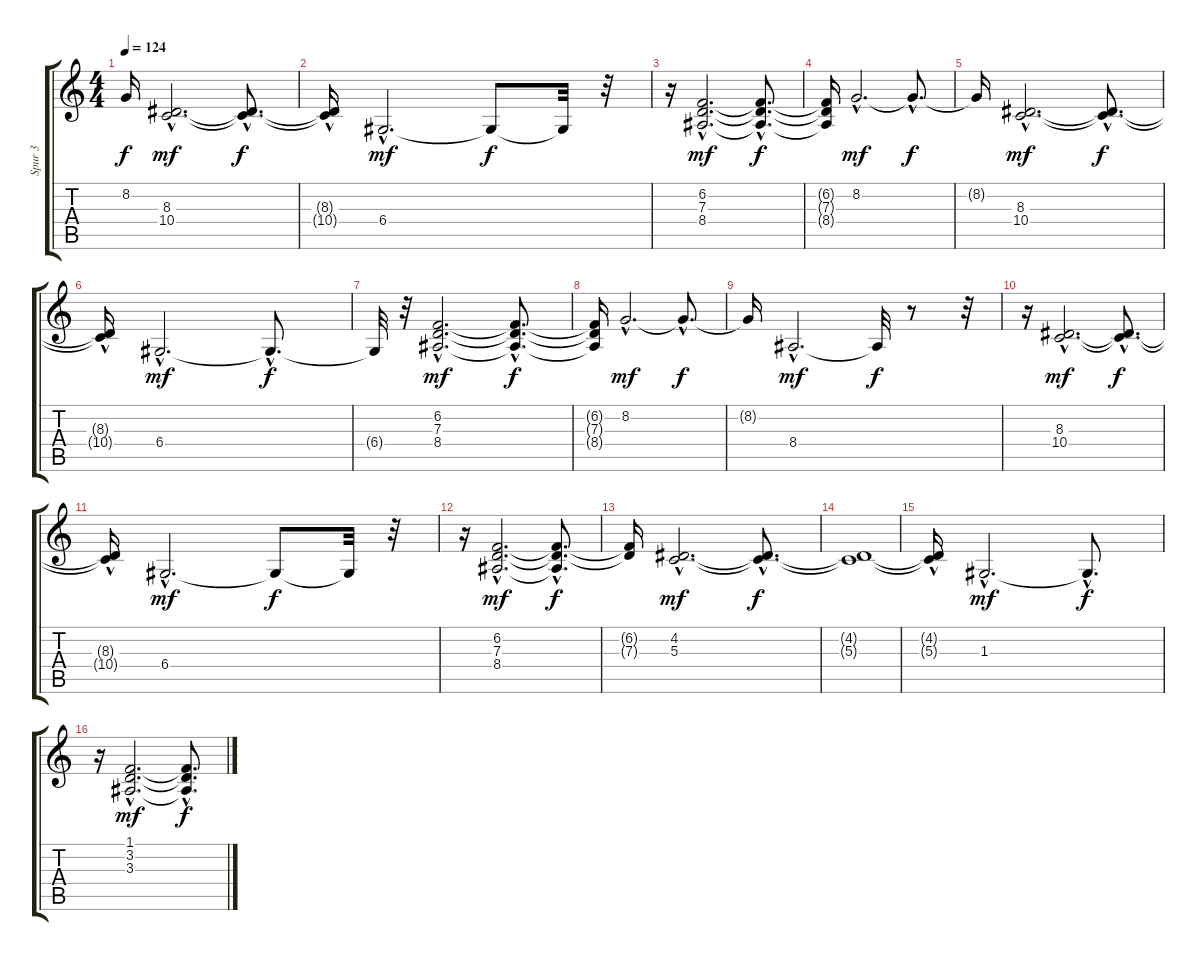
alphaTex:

\track ("Spur 3" "Spur 3") {instrument pad2warm}
\staff {score tabs}
\tuning (E4 B3 G3 D3 A2 E2) {hide}
\ts (4 4)
\tempo 124
\clef g2
\ks c
8.2{t}.16{dy f} (8.3{hac} 10.4{hac}).2{d dy mf} (8.3{hac t} 10.4{hac t}).8{d dy f} |
(8.3{t} 10.4{hac t}).16 6.4{hac}.2{d dy mf} 6.4{t}.8{dy f} 6.4{t}.32 r.32 |
r.16 (6.2{hac} 7.3{hac} 8.4{hac}).2{d dy mf} (6.2{hac t} 7.3{hac t} 8.4{hac t}).8{d dy f} |
(6.2{t} 7.3{t} 8.4{t}).16 8.2{hac}.2{d dy mf} 8.2{hac t}.8{d dy f} |
8.2{t}.16 (8.3{hac} 10.4{hac}).2{d dy mf} (8.3{hac t} 10.4{hac t}).8{d dy f} |
(8.3{t} 10.4{hac t}).16 6.4{hac}.2{d dy mf} 6.4{hac t}.8{d dy f} |
6.4{t}.32 r.32 (6.2{hac} 7.3{hac} 8.4{hac}).2{d dy mf} (6.2{hac t} 7.3{hac t} 8.4{hac t}).8{d dy f} |
(6.2{t} 7.3{t} 8.4{t}).16 8.2{hac}.2{d dy mf} 8.2{hac t}.8{d dy f} |
8.2{t}.16 8.4{hac}.2{d dy mf} 8.4{t}.32{dy f} r.8 r.32 |
r.16 (8.3{hac} 10.4{hac}).2{d dy mf} (8.3{hac t} 10.4{hac t}).8{d dy f} |
(8.3{hac t} 10.4{hac t}).16 6.4{hac}.2{d dy mf} 6.4{t}.8{dy f} 6.4{t}.32 r.32 |
r.16 (6.2{hac} 7.3{hac} 8.4{hac}).2{d dy mf} (6.2{hac t} 7.3{hac t} 8.4{hac t}).8{d dy f} |
(6.2{t} 7.3{t}).16 (4.2{hac} 5.3{hac}).2{d dy mf} (4.2{hac t} 5.3{hac t}).8{d dy f} |
(4.2{t} 5.3{t}).1 |
(4.2{t} 5.3{hac t}).16 1.3{hac}.2{d dy mf} 1.3{hac t}.8{d dy f} |
r.16 (1.1{hac} 3.2{hac} 3.3{hac}).2{d dy mf} (1.1{hac t} 3.2{hac t} 3.3{t}).8{d dy f}
